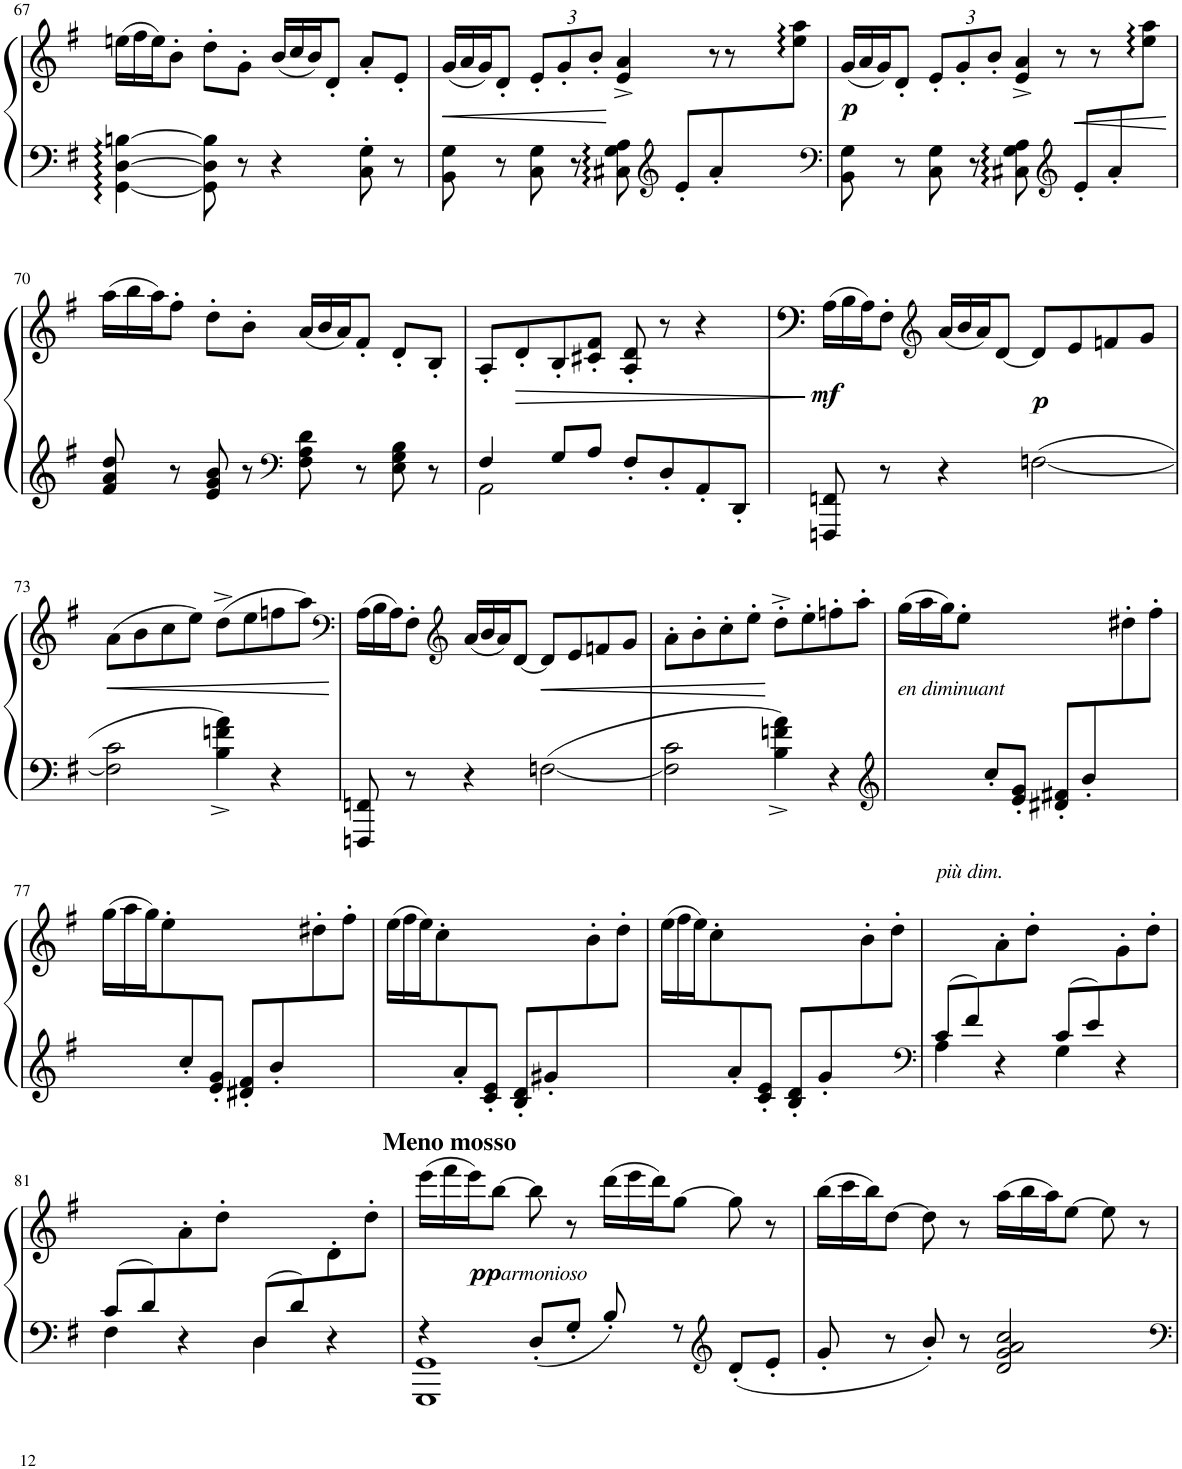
**kern	**kern	**dynam
*part1	*part1	*part1
*staff2	*staff1	*staff1/2
*I"Piano	*	*
*I'Pno.	*	*
!!LO:PB:g=z
*clefF4	*clefG2	*
*k[f#]	*k[f#]	*
*M4/4	*M4/4	*
*met(c)	*met(c)	*
*	*Xbrackettup	*
=67	=67	=67
[4GG\ [4D\ [4Bn\	(24een\LL	.
.	24ff#\	.
.	24ee\J)	.
.	8b'\J	.
8GG\] 8D\] 8B\]	8dd'\L	.
8r	8g'\J	.
4r	(24b/LL	.
.	24cc/	.
.	24b/J)	.
.	8d'/J	.
8C\' 8G\'	8a'/L	.
8r	8e'/J	.
=68	=68	=68
!	!	!LO:HP:b
*	*^	*
8BB\' 8G\'	(24g/LL	2..ryy	<
.	24a/	.	.
.	24g/J)	.	.
8r	8d'/J	.	.
8C\' 8G\'	12e'/L	.	.
.	12g'/	.	.
8r	.	.	.
.	12b'/J	.	.
8C#X\ 8G\ 8A\	4e/^ 4a/^	.	.
*clefG2	*	*	*
8e'/L	.	.	.
8a'/	8r	.	.
8ryy	8r	8ee\ 8aa\J	.
=69	=69	=69	=69
*clefF4	*	*	*
!	!	!	!LO:DY:b
8BB\' 8G\'	(24g/LL	2..ryy	p
.	24a/	.	.
.	24g/J)	.	.
8r	8d'/J	.	.
8C\' 8G\'	12e'/L	.	.
.	12g'/	.	.
8r	.	.	.
.	12b'/J	.	.
8C#X\ 8G\ 8A\	4e/^ 4a/^	.	.
*clefG2	*	*	*
!	!	!	!LO:HP:b=2
8e'/L	.	.	<
8a'/	8r	.	.
8ryy	8r	8ee\ 8aa\J	.
*	*v	*v	*
.	.	[
!!LO:LB:g=z
=70	=70	=70
8f#/ 8a/ 8dd/	(24aa\LL	.
.	24bb\	.
.	24aa\J)	.
8r	8ff#'\J	.
8e/ 8g/ 8b/	8dd'\L	.
8r	8b'\J	.
*clefF4	*	*
8F#\ 8A\ 8d\	(24a/LL	.
.	24b/	.
.	24a/J)	.
8r	8f#'/J	.
8E\ 8G\ 8B\	8d'/L	.
8r	8B'/J	.
=71	=71	=71
*^	*	*
4F#/	2AA\	8A'/L	.
!	!	!	!LO:HP:b
.	.	8d'/	>
8G/L	.	8B'/	.
8A/J	.	8c#X/' 8f#/'J	.
8F#'/L	2ryy	8A/' 8d/'	.
8D'/	.	8r	.
8AA'/	.	4r	.
8DD'/J	.	.	.
*v	*v	*	*
.	.	[
=72	=72	=72
!	!	!LO:DY:b
8FFFn/ 8FFn/	(24A\LL	mf
.	24B\	.
.	24A\J)	.
8r	8F#'\J	.
*	*clefG2	*
4r	(24a/LL	.
.	24b/	.
.	24a/J)	.
.	[8d/J	.
!	!	!LO:DY:b
[<2Fn\	8d/L]	p
.	8e/	.
.	8fn/	.
.	8g/J	.
!!LO:LB:g=z
=73	=73	=73
!	!	!LO:HP:b
2F\] 2c\	(8a\L	<
.	8b\	.
.	8cc\	.
.	8ee\J)	.
4B\^< 4fn\^< 4a\^<	(8dd^\L	.
.	8ee\	.
4r	8ffn\	.
.	8aa\J)	.
.	.	]
=74	=74	=74
*	*clefF4	*
8FFFn/ 8FFn/	(24A\LL	.
.	24B\	.
.	24A\J)	.
8r	8F#'\J	.
*	*clefG2	*
4r	(24a/LL	.
.	24b/	.
.	24a/J)	.
.	[8d/J	.
[<2Fn\	8d/L]	.
.	8e/	.
.	8fn/	.
.	8g/J	.
=75	=75	=75
2F\] 2c\	8a'\L	.
.	8b'\	.
.	8cc'\	.
.	8ee'\J	.
4B\^< 4fn\^< 4a\^<	8dd'^\L	[
.	8ee'\	.
4r	8ffn'\	.
.	8aa'\J	.
=76	=76	=76
*clefG2	*	*
*^	*	*
!	!	!LO:TX:b:i:t=en diminuant	!
4ryy	1ryy	(24gg\LL	.
.	.	24aa\	.
.	.	24gg\J)	.
.	.	8ee'\J	.
8cc'/L	.	2ryy	.
8e/' 8g/'J	.	.	.
8d#X/' 8f#X/'L	.	.	.
8b'/	.	.	.
4ryy	.	8dd#X'\	.
.	.	8ff#'\J	.
!!LO:LB:g=z
=77	=77	=77	=77
4ryy	1ryy	(24gg\LL	.
.	.	24aa\	.
.	.	24gg\J)	.
.	.	8ee'\	.
8cc'/	.	2ryy	.
8e/' 8g/'J	.	.	.
8d#X/' 8f#/'L	.	.	.
8b'/	.	.	.
4ryy	.	8dd#X'\	.
.	.	8ff#'\J	.
=78	=78	=78	=78
4ryy	1ryy	(24ee\LL	.
.	.	24ff#\	.
.	.	24ee\J)	.
.	.	8cc'\	.
8a'/	.	2ryy	.
8c/' 8e/'J	.	.	.
8B/' 8d/'L	.	.	.
8g#X'/	.	.	.
4ryy	.	8b'\	.
.	.	8dd'\J	.
=79	=79	=79	=79
4ryy	1ryy	(24ee\LL	.
.	.	24ff#\	.
.	.	24ee\J)	.
.	.	8cc'\	.
8a'/	.	2ryy	.
8c/' 8e/'J	.	.	.
8B/' 8d/'L	.	.	.
8g'/	.	.	.
4ryy	.	8b'\	.
.	.	8dd'\J	.
=80	=80	=80	=80
*clefF4	*	*	*
!	!	!LO:TX:a:i:t=più dim.	!
8c/L	4A\	4ryy	.
8f#/	.	.	.
4ryy	4r	8a'\	.
.	.	8dd'\J	.
8c/L	4G\	4ryy	.
8e/	.	.	.
4ryy	4r	8g'\	.
.	.	8dd'\J	.
!!LO:LB:g=z
=81	=81	=81	=81
8c/L	4F#\	4ryy	.
8d/	.	.	.
4ryy	4r	8a'\	.
.	.	8dd'\J	.
8D/L	4D\	4ryy	.
8d/	.	.	.
4ryy	4r	8d'\	.
.	.	8dd'\J	.
=82	=82	=82	=82
!	!	!LO:TX:a:B:t=Meno mosso	!
!	!	!	!LO:DY:b
!	!	!	!LO:DY:n=1:b
4r	1GGG 1GG	(24eee\LL	pp other-dynamics
.	.	24fff#\	.
.	.	24eee\J)	.
.	.	[8bb\J	.
8D'</L	.	8bb\]	.
8G'</J	.	8r	.
8B'</	.	(24ddd\LL	.
.	.	24eee\	.
.	.	24ddd\J)	.
8r	.	[8gg\J	.
*clefG2	*	*	*
8d'</L	.	8gg\]	.
8e'</J	.	8r	.
*v	*v	*	*
=83	=83	=83
8g'/	(24bb\LL	.
.	24ccc\	.
.	24bb\J)	.
8r	[8dd\J	.
8b'/	8dd\]	.
8r	8r	.
2d/ 2g/ 2a/ 2cc/	(24aa\LL	.
.	24bb\	.
.	24aa\J)	.
.	[8ee\J	.
.	8ee\]	.
.	8r	.
=	=	=
*-	*-	*-
